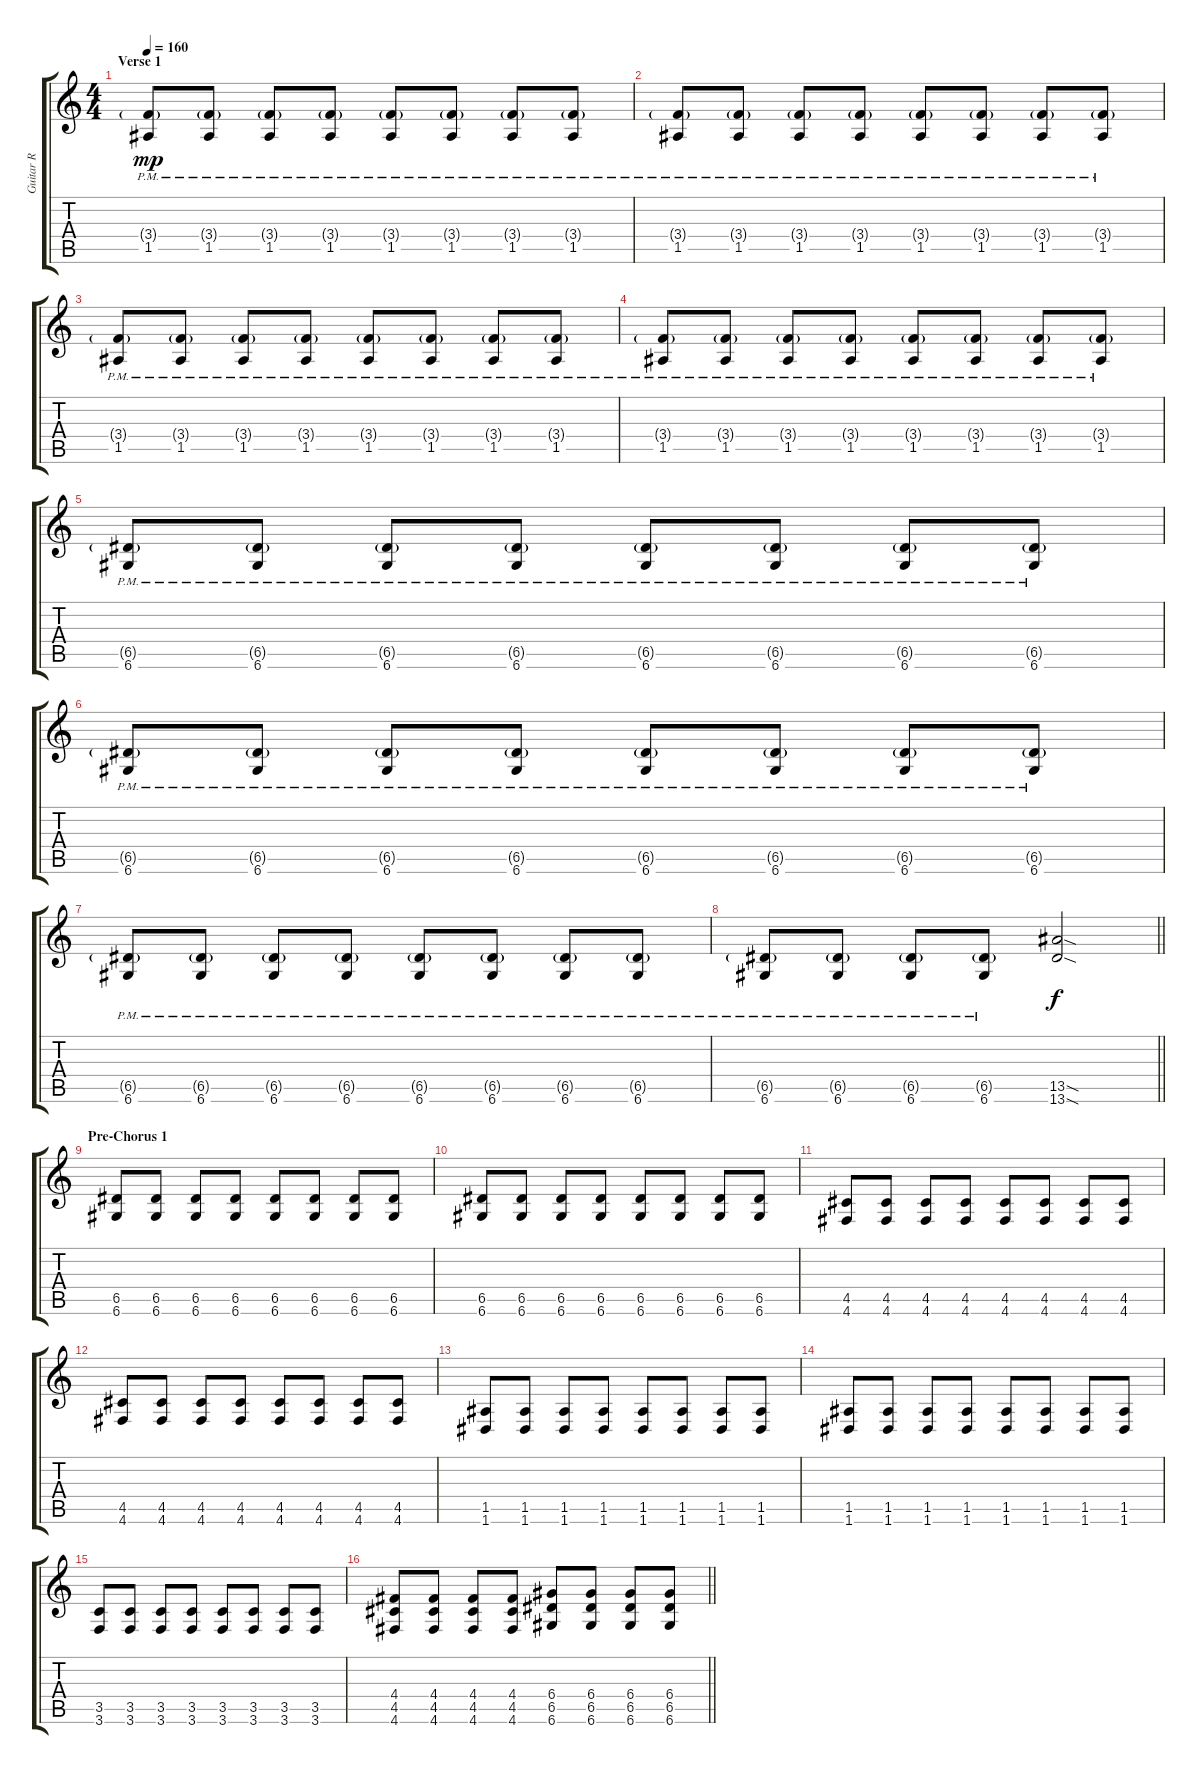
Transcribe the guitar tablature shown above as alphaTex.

\track ("Guitar R" "Guitar R") {instrument distortionguitar}
\staff {score tabs}
\tuning (E4 B3 G3 D3 A2 D2) {hide}
\ts (4 4)
\section ("" "Verse 1")
\tempo 160
\clef g2
\ks c
(3.4{g pm} 1.5{pm}).8{dy mp} (3.4{g pm} 1.5{pm}).8 (3.4{g pm} 1.5{pm}).8 (3.4{g pm} 1.5{pm}).8 (3.4{g pm} 1.5{pm}).8 (3.4{g pm} 1.5{pm}).8 (3.4{g pm} 1.5{pm}).8 (3.4{g pm} 1.5{pm}).8 |
(3.4{g pm} 1.5{pm}).8 (3.4{g pm} 1.5{pm}).8 (3.4{g pm} 1.5{pm}).8 (3.4{g pm} 1.5{pm}).8 (3.4{g pm} 1.5{pm}).8 (3.4{g pm} 1.5{pm}).8 (3.4{g pm} 1.5{pm}).8 (3.4{g pm} 1.5{pm}).8 |
(3.4{g pm} 1.5{pm}).8 (3.4{g pm} 1.5{pm}).8 (3.4{g pm} 1.5{pm}).8 (3.4{g pm} 1.5{pm}).8 (3.4{g pm} 1.5{pm}).8 (3.4{g pm} 1.5{pm}).8 (3.4{g pm} 1.5{pm}).8 (3.4{g pm} 1.5{pm}).8 |
(3.4{g pm} 1.5{pm}).8 (3.4{g pm} 1.5{pm}).8 (3.4{g pm} 1.5{pm}).8 (3.4{g pm} 1.5{pm}).8 (3.4{g pm} 1.5{pm}).8 (3.4{g pm} 1.5{pm}).8 (3.4{g pm} 1.5{pm}).8 (3.4{g pm} 1.5{pm}).8 |
(6.5{g pm} 6.6{pm}).8 (6.5{g pm} 6.6{pm}).8 (6.5{g pm} 6.6{pm}).8 (6.5{g pm} 6.6{pm}).8 (6.5{g pm} 6.6{pm}).8 (6.5{g pm} 6.6{pm}).8 (6.5{g pm} 6.6{pm}).8 (6.5{g pm} 6.6{pm}).8 |
(6.5{g pm} 6.6{pm}).8 (6.5{g pm} 6.6{pm}).8 (6.5{g pm} 6.6{pm}).8 (6.5{g pm} 6.6{pm}).8 (6.5{g pm} 6.6{pm}).8 (6.5{g pm} 6.6{pm}).8 (6.5{g pm} 6.6{pm}).8 (6.5{g pm} 6.6{pm}).8 |
(6.5{g pm} 6.6{pm}).8 (6.5{g pm} 6.6{pm}).8 (6.5{g pm} 6.6{pm}).8 (6.5{g pm} 6.6{pm}).8 (6.5{g pm} 6.6{pm}).8 (6.5{g pm} 6.6{pm}).8 (6.5{g pm} 6.6{pm}).8 (6.5{g pm} 6.6{pm}).8 |
\barLineRight lightlight
(6.5{g pm} 6.6{pm}).8 (6.5{g pm} 6.6{pm}).8 (6.5{g pm} 6.6{pm}).8 (6.5{g pm} 6.6{pm}).8 (13.5{sod} 13.6{sod}).2{dy f} |
\section ("" "Pre-Chorus 1")
(6.5 6.6).8 (6.5 6.6).8 (6.5 6.6).8 (6.5 6.6).8 (6.5 6.6).8 (6.5 6.6).8 (6.5 6.6).8 (6.5 6.6).8 |
(6.5 6.6).8 (6.5 6.6).8 (6.5 6.6).8 (6.5 6.6).8 (6.5 6.6).8 (6.5 6.6).8 (6.5 6.6).8 (6.5 6.6).8 |
(4.5 4.6).8 (4.5 4.6).8 (4.5 4.6).8 (4.5 4.6).8 (4.5 4.6).8 (4.5 4.6).8 (4.5 4.6).8 (4.5 4.6).8 |
(4.5 4.6).8 (4.5 4.6).8 (4.5 4.6).8 (4.5 4.6).8 (4.5 4.6).8 (4.5 4.6).8 (4.5 4.6).8 (4.5 4.6).8 |
(1.5 1.6).8 (1.5 1.6).8 (1.5 1.6).8 (1.5 1.6).8 (1.5 1.6).8 (1.5 1.6).8 (1.5 1.6).8 (1.5 1.6).8 |
(1.5 1.6).8 (1.5 1.6).8 (1.5 1.6).8 (1.5 1.6).8 (1.5 1.6).8 (1.5 1.6).8 (1.5 1.6).8 (1.5 1.6).8 |
(3.5 3.6).8 (3.5 3.6).8 (3.5 3.6).8 (3.5 3.6).8 (3.5 3.6).8 (3.5 3.6).8 (3.5 3.6).8 (3.5 3.6).8 |
\barLineRight lightlight
(4.4 4.5 4.6).8 (4.4 4.5 4.6).8 (4.4 4.5 4.6).8 (4.4 4.5 4.6).8 (6.4 6.5 6.6).8 (6.4 6.5 6.6).8 (6.4 6.5 6.6).8 (6.4 6.5 6.6).8
